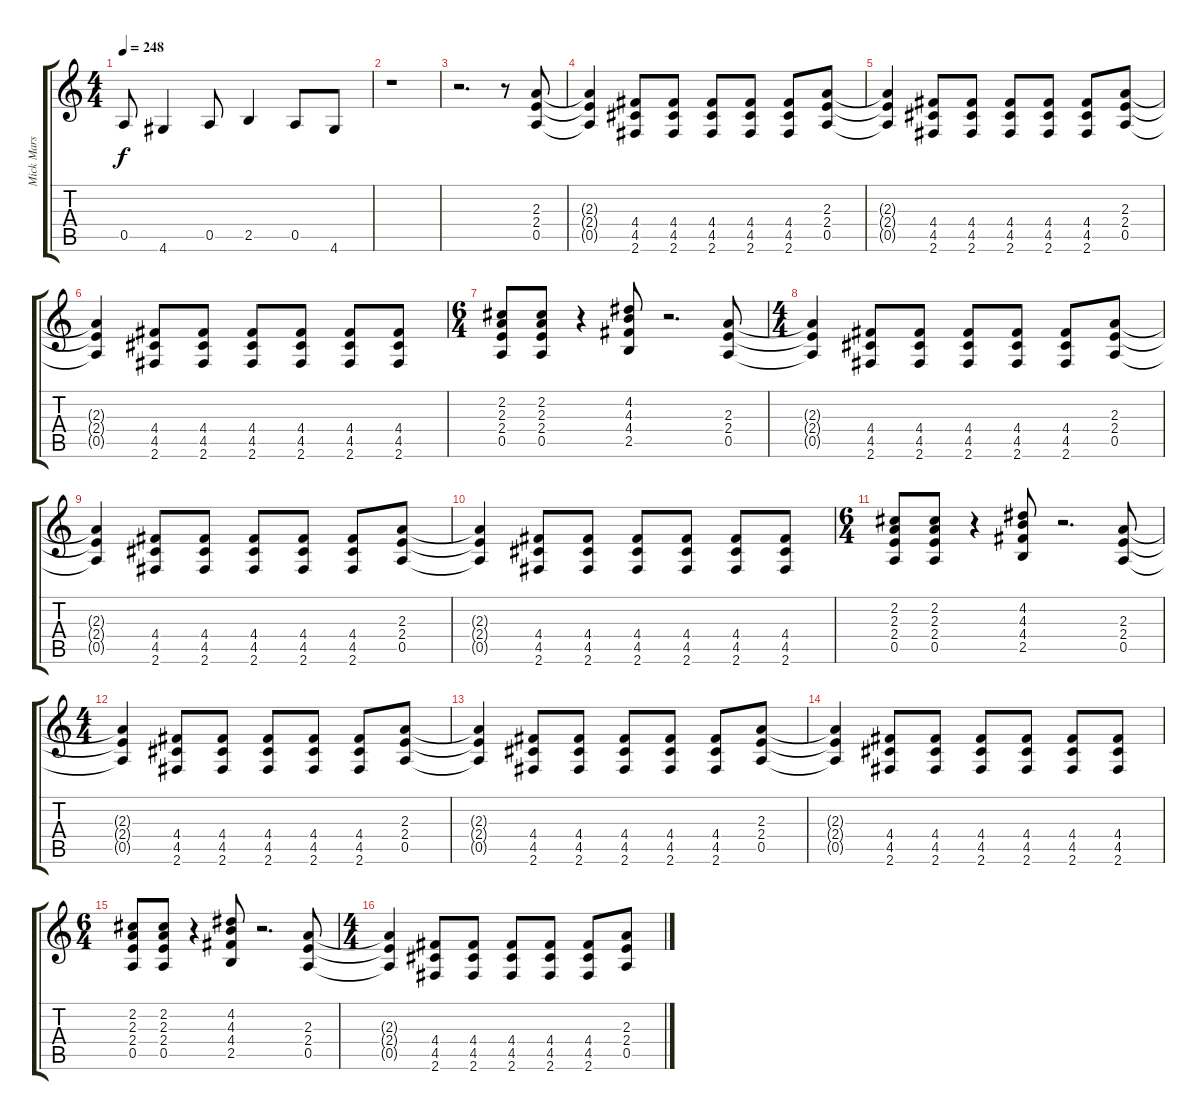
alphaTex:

\track ("Mick Mars" "Mick Mars") {instrument distortionguitar}
\staff {score tabs}
\tuning (E4 B3 G3 D3 A2 E2) {hide}
\ts (4 4)
\tempo 248
\clef g2
\ks c
0.5{t}.8{dy f} 4.6.4 0.5.8 2.5.4 0.5.8 4.6.8 |
r.1 |
r.2{d} r.8 (2.3 2.4 0.5).8 |
(2.3{t} 2.4{t} 0.5{t}).4 (4.4 4.5 2.6).8 (4.4 4.5 2.6).8 (4.4 4.5 2.6).8 (4.4 4.5 2.6).8 (4.4 4.5 2.6).8 (2.3 2.4 0.5).8 |
(2.3{t} 2.4{t} 0.5{t}).4 (4.4 4.5 2.6).8 (4.4 4.5 2.6).8 (4.4 4.5 2.6).8 (4.4 4.5 2.6).8 (4.4 4.5 2.6).8 (2.3 2.4 0.5).8 |
(2.3{t} 2.4{t} 0.5{t}).4 (4.4 4.5 2.6).8 (4.4 4.5 2.6).8 (4.4 4.5 2.6).8 (4.4 4.5 2.6).8 (4.4 4.5 2.6).8 (4.4 4.5 2.6).8 |
\ts (6 4)
(2.2 2.3 2.4 0.5).8 (2.2 2.3 2.4 0.5).8 r.4 (4.2 4.3 4.4 2.5).8 r.2{d} (2.3 2.4 0.5).8 |
\ts (4 4)
(2.3{t} 2.4{t} 0.5{t}).4 (4.4 4.5 2.6).8 (4.4 4.5 2.6).8 (4.4 4.5 2.6).8 (4.4 4.5 2.6).8 (4.4 4.5 2.6).8 (2.3 2.4 0.5).8 |
(2.3{t} 2.4{t} 0.5{t}).4 (4.4 4.5 2.6).8 (4.4 4.5 2.6).8 (4.4 4.5 2.6).8 (4.4 4.5 2.6).8 (4.4 4.5 2.6).8 (2.3 2.4 0.5).8 |
(2.3{t} 2.4{t} 0.5{t}).4 (4.4 4.5 2.6).8 (4.4 4.5 2.6).8 (4.4 4.5 2.6).8 (4.4 4.5 2.6).8 (4.4 4.5 2.6).8 (4.4 4.5 2.6).8 |
\ts (6 4)
(2.2 2.3 2.4 0.5).8 (2.2 2.3 2.4 0.5).8 r.4 (4.2 4.3 4.4 2.5).8 r.2{d} (2.3 2.4 0.5).8 |
\ts (4 4)
(2.3{t} 2.4{t} 0.5{t}).4 (4.4 4.5 2.6).8 (4.4 4.5 2.6).8 (4.4 4.5 2.6).8 (4.4 4.5 2.6).8 (4.4 4.5 2.6).8 (2.3 2.4 0.5).8 |
(2.3{t} 2.4{t} 0.5{t}).4 (4.4 4.5 2.6).8 (4.4 4.5 2.6).8 (4.4 4.5 2.6).8 (4.4 4.5 2.6).8 (4.4 4.5 2.6).8 (2.3 2.4 0.5).8 |
(2.3{t} 2.4{t} 0.5{t}).4 (4.4 4.5 2.6).8 (4.4 4.5 2.6).8 (4.4 4.5 2.6).8 (4.4 4.5 2.6).8 (4.4 4.5 2.6).8 (4.4 4.5 2.6).8 |
\ts (6 4)
(2.2 2.3 2.4 0.5).8 (2.2 2.3 2.4 0.5).8 r.4 (4.2 4.3 4.4 2.5).8 r.2{d} (2.3 2.4 0.5).8 |
\ts (4 4)
(2.3{t} 2.4{t} 0.5{t}).4 (4.4 4.5 2.6).8 (4.4 4.5 2.6).8 (4.4 4.5 2.6).8 (4.4 4.5 2.6).8 (4.4 4.5 2.6).8 (2.3 2.4 0.5).8
